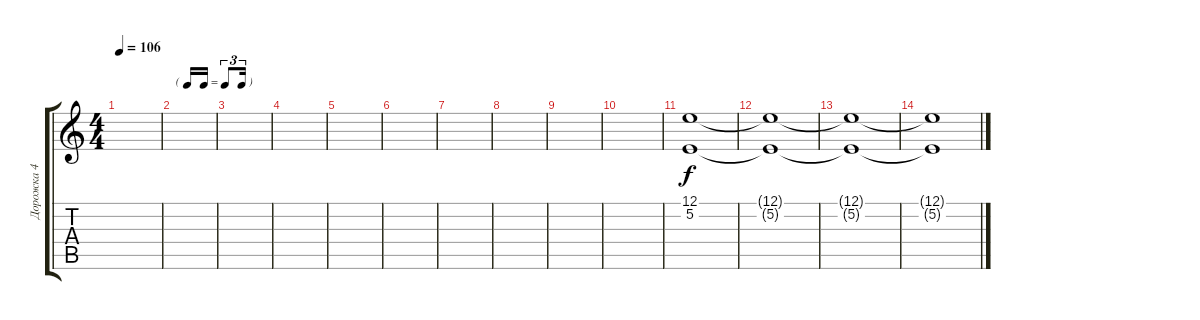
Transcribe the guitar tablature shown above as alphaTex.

\track ("Дорожка 4" "Дорожка 4") {instrument stringensemble1}
\staff {score tabs}
\tuning (E4 B3 G3 D3 A2 E2) {hide}
\ts (4 4)
\tempo 106
\clef g2
\ks c
|
\tf triplet16th
|
|
|
|
|
|
|
|
|
(12.1 5.2).1{volume 0} |
(12.1{t} 5.2{t}).1 |
(12.1{t} 5.2{t}).1 |
(12.1{t} 5.2{t}).1
